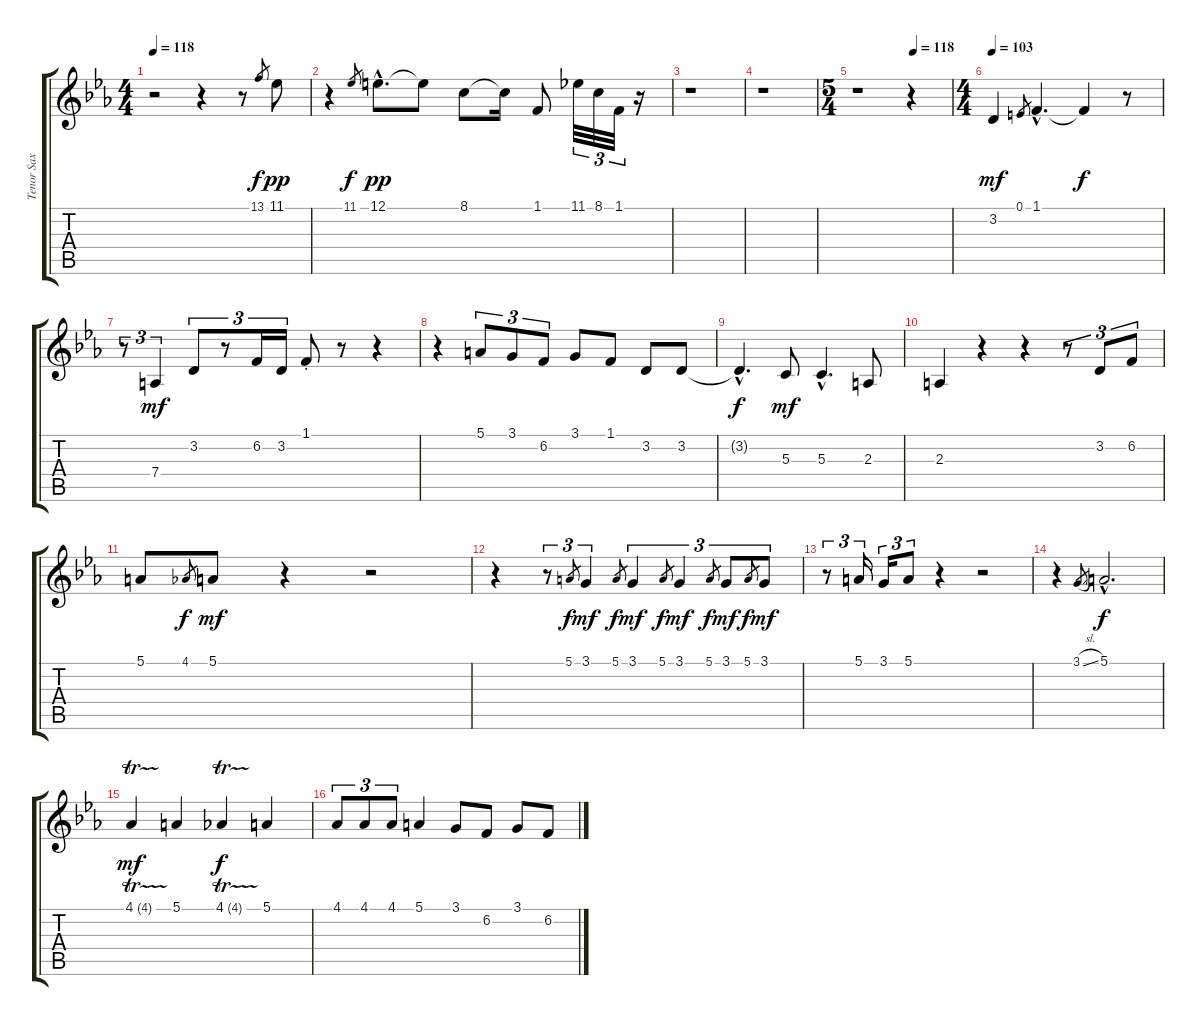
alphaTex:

\track ("Tenor Sax" "Tenor Sax") {instrument tenorsax}
\staff {score tabs}
\tuning (E4 B3 G3 D3 A2 E2) {hide}
\ts (4 4)
\tempo 118
\clef g2
\ks eb
r.2{dy f instrument tenorsax} r.4 r.8 13.1.8{gr} 11.1.8{dy pp} |
r.4 11.1.8{gr dy f} 12.1{hac}.8{d dy pp} 12.1{t}.8 8.1.8 8.1{t}.16 1.1.8 11.1.32{tu (3 2)} 8.1.32{tu (3 2)} 1.1.32{tu (3 2)} r.16 |
r.1 |
r.1 |
\ts (5 4)
\tempo (118 0.6)
r.1 r.4 |
\ts (4 4)
\tempo 103
3.2.4{dy mf} 0.1.8{gr} 1.1{hac}.4{d} 1.1{t}.4{dy f} r.8 |
r.8{tu (3 2)} 7.4.4{tu (3 2) dy mf} 3.2.8{tu (3 2)} r.8{tu (3 2)} 6.2.16{tu (3 2)} 3.2.16{tu (3 2)} 1.1{st}.8 r.8 r.4 |
r.4 5.1.8{tu (3 2)} 3.1.8{tu (3 2)} 6.2.8{tu (3 2)} 3.1.8 1.1.8 3.2.8 3.2.8 |
3.2{hac t}.4{d dy f} 5.3.8{dy mf} 5.3{hac}.4{d} 2.3.8 |
2.3.4 r.4 r.4 r.8{tu (3 2)} 3.2.8{tu (3 2)} 6.2.8{tu (3 2)} |
5.1.8 4.1.8{gr dy f} 5.1.8{dy mf} r.4 r.2 |
r.4 r.8{tu (3 2)} 5.1.8{gr dy f} 3.1.4{tu (3 2) dy mf} 5.1.8{gr dy f} 3.1.4{tu (3 2) dy mf} 5.1.8{gr dy f} 3.1.4{tu (3 2) dy mf} 5.1.8{gr dy f} 3.1.8{tu (3 2) dy mf} 5.1.8{gr dy f} 3.1.8{tu (3 2) dy mf} |
r.8{tu (3 2)} 5.1.16{tu (3 2)} 3.1.16{tu (3 2)} 5.1.8{tu (3 2)} r.4 r.2 |
r.4 3.1{sl}.8{gr} 5.1{hac}.2{d dy f} |
4.1{tr (4 32)}.4{dy mf} 5.1.4 4.1{tr (4 32)}.4{dy f} 5.1.4 |
4.1.8{tu (3 2)} 4.1.8{tu (3 2)} 4.1.8{tu (3 2)} 5.1.4 3.1.8 6.2.8 3.1.8 6.2.8
